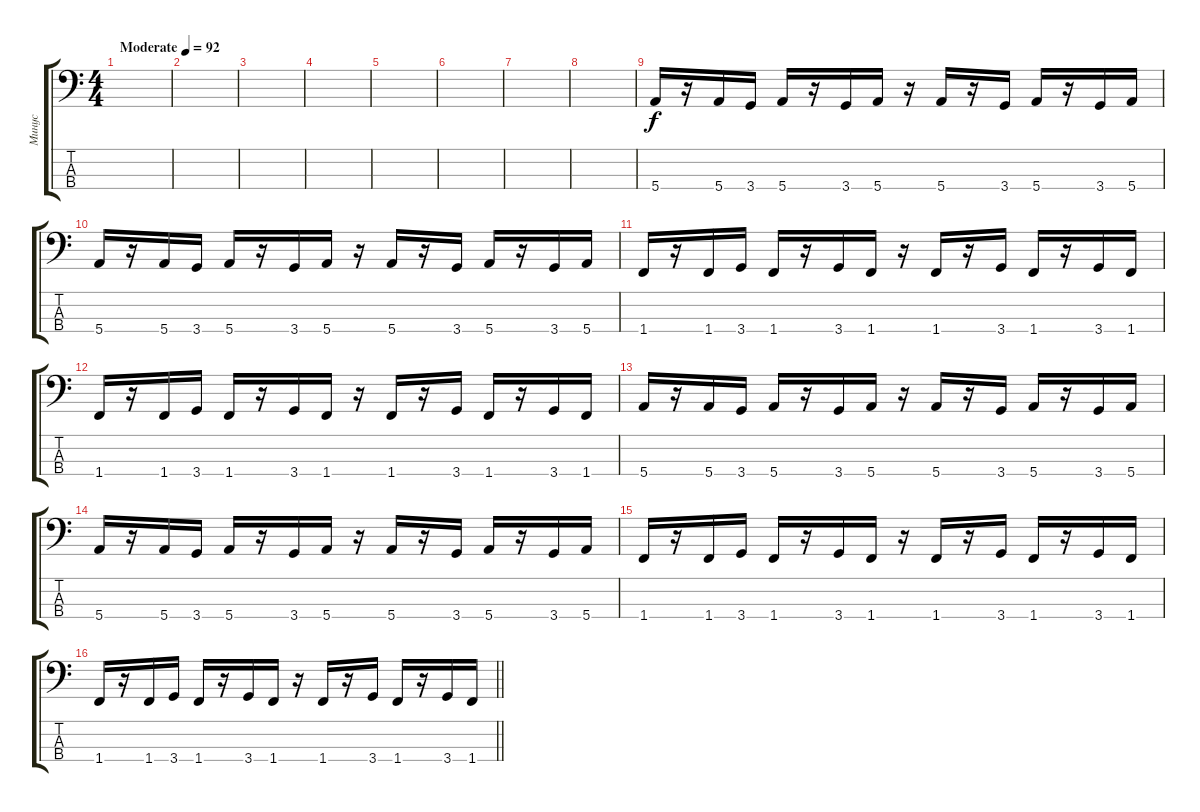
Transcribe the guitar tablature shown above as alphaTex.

\track ("Минус" "Минус") {instrument synthbass1}
\staff {score tabs}
\tuning (G2 D2 A1 E1) {hide}
\ts (4 4)
\tempo (92 "Moderate")
\clef f4
\ks c
|
|
|
|
|
|
|
|
5.4.16 r.16 5.4.16 3.4.16 5.4.16 r.16 3.4.16 5.4.16 r.16 5.4.16 r.16 3.4.16 5.4.16 r.16 3.4.16 5.4.16 |
5.4.16 r.16 5.4.16 3.4.16 5.4.16 r.16 3.4.16 5.4.16 r.16 5.4.16 r.16 3.4.16 5.4.16 r.16 3.4.16 5.4.16 |
1.4.16 r.16 1.4.16 3.4.16 1.4.16 r.16 3.4.16 1.4.16 r.16 1.4.16 r.16 3.4.16 1.4.16 r.16 3.4.16 1.4.16 |
1.4.16 r.16 1.4.16 3.4.16 1.4.16 r.16 3.4.16 1.4.16 r.16 1.4.16 r.16 3.4.16 1.4.16 r.16 3.4.16 1.4.16 |
5.4.16 r.16 5.4.16 3.4.16 5.4.16 r.16 3.4.16 5.4.16 r.16 5.4.16 r.16 3.4.16 5.4.16 r.16 3.4.16 5.4.16 |
5.4.16 r.16 5.4.16 3.4.16 5.4.16 r.16 3.4.16 5.4.16 r.16 5.4.16 r.16 3.4.16 5.4.16 r.16 3.4.16 5.4.16 |
1.4.16 r.16 1.4.16 3.4.16 1.4.16 r.16 3.4.16 1.4.16 r.16 1.4.16 r.16 3.4.16 1.4.16 r.16 3.4.16 1.4.16 |
\barLineRight lightlight
1.4.16 r.16 1.4.16 3.4.16 1.4.16 r.16 3.4.16 1.4.16 r.16 1.4.16 r.16 3.4.16 1.4.16 r.16 3.4.16 1.4.16
